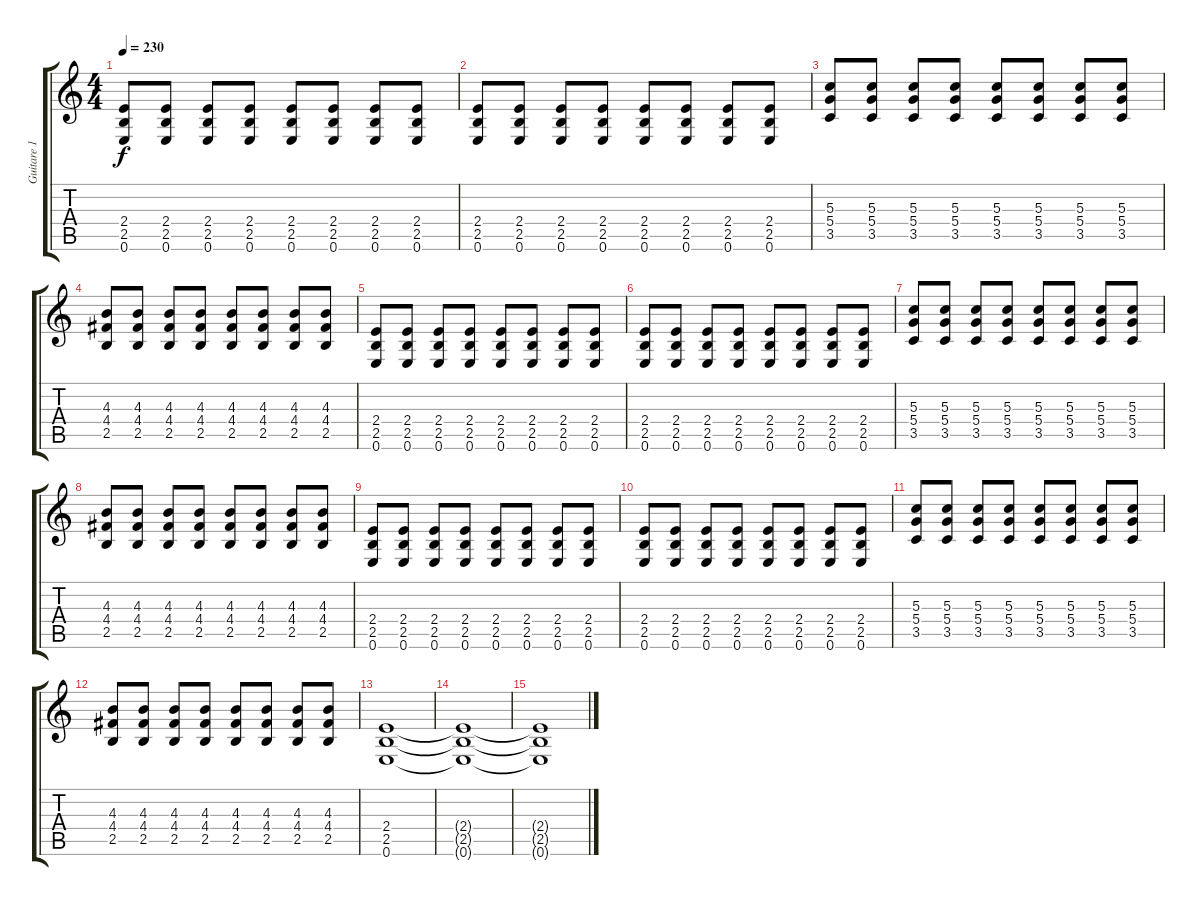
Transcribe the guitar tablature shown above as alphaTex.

\track ("Guitare 1" "Guitare 1") {instrument distortionguitar}
\staff {score tabs}
\tuning (E4 B3 G3 D3 A2 E2) {hide}
\ts (4 4)
\tempo 230
\clef g2
\ks c
(2.4 2.5 0.6).8{dy f} (2.4 2.5 0.6).8 (2.4 2.5 0.6).8 (2.4 2.5 0.6).8 (2.4 2.5 0.6).8 (2.4 2.5 0.6).8 (2.4 2.5 0.6).8 (2.4 2.5 0.6).8 |
(2.4 2.5 0.6).8 (2.4 2.5 0.6).8 (2.4 2.5 0.6).8 (2.4 2.5 0.6).8 (2.4 2.5 0.6).8 (2.4 2.5 0.6).8 (2.4 2.5 0.6).8 (2.4 2.5 0.6).8 |
(5.3 5.4 3.5).8 (5.3 5.4 3.5).8 (5.3 5.4 3.5).8 (5.3 5.4 3.5).8 (5.3 5.4 3.5).8 (5.3 5.4 3.5).8 (5.3 5.4 3.5).8 (5.3 5.4 3.5).8 |
(4.3 4.4 2.5).8 (4.3 4.4 2.5).8 (4.3 4.4 2.5).8 (4.3 4.4 2.5).8 (4.3 4.4 2.5).8 (4.3 4.4 2.5).8 (4.3 4.4 2.5).8 (4.3 4.4 2.5).8 |
(2.4 2.5 0.6).8 (2.4 2.5 0.6).8 (2.4 2.5 0.6).8 (2.4 2.5 0.6).8 (2.4 2.5 0.6).8 (2.4 2.5 0.6).8 (2.4 2.5 0.6).8 (2.4 2.5 0.6).8 |
(2.4 2.5 0.6).8 (2.4 2.5 0.6).8 (2.4 2.5 0.6).8 (2.4 2.5 0.6).8 (2.4 2.5 0.6).8 (2.4 2.5 0.6).8 (2.4 2.5 0.6).8 (2.4 2.5 0.6).8 |
(5.3 5.4 3.5).8 (5.3 5.4 3.5).8 (5.3 5.4 3.5).8 (5.3 5.4 3.5).8 (5.3 5.4 3.5).8 (5.3 5.4 3.5).8 (5.3 5.4 3.5).8 (5.3 5.4 3.5).8 |
(4.3 4.4 2.5).8 (4.3 4.4 2.5).8 (4.3 4.4 2.5).8 (4.3 4.4 2.5).8 (4.3 4.4 2.5).8 (4.3 4.4 2.5).8 (4.3 4.4 2.5).8 (4.3 4.4 2.5).8 |
(2.4 2.5 0.6).8 (2.4 2.5 0.6).8 (2.4 2.5 0.6).8 (2.4 2.5 0.6).8 (2.4 2.5 0.6).8 (2.4 2.5 0.6).8 (2.4 2.5 0.6).8 (2.4 2.5 0.6).8 |
(2.4 2.5 0.6).8 (2.4 2.5 0.6).8 (2.4 2.5 0.6).8 (2.4 2.5 0.6).8 (2.4 2.5 0.6).8 (2.4 2.5 0.6).8 (2.4 2.5 0.6).8 (2.4 2.5 0.6).8 |
(5.3 5.4 3.5).8 (5.3 5.4 3.5).8 (5.3 5.4 3.5).8 (5.3 5.4 3.5).8 (5.3 5.4 3.5).8 (5.3 5.4 3.5).8 (5.3 5.4 3.5).8 (5.3 5.4 3.5).8 |
(4.3 4.4 2.5).8 (4.3 4.4 2.5).8 (4.3 4.4 2.5).8 (4.3 4.4 2.5).8 (4.3 4.4 2.5).8 (4.3 4.4 2.5).8 (4.3 4.4 2.5).8 (4.3 4.4 2.5).8 |
(2.4 2.5 0.6).1 |
(2.4{t} 2.5{t} 0.6{t}).1 |
(2.4{t} 2.5{t} 0.6{t}).1
